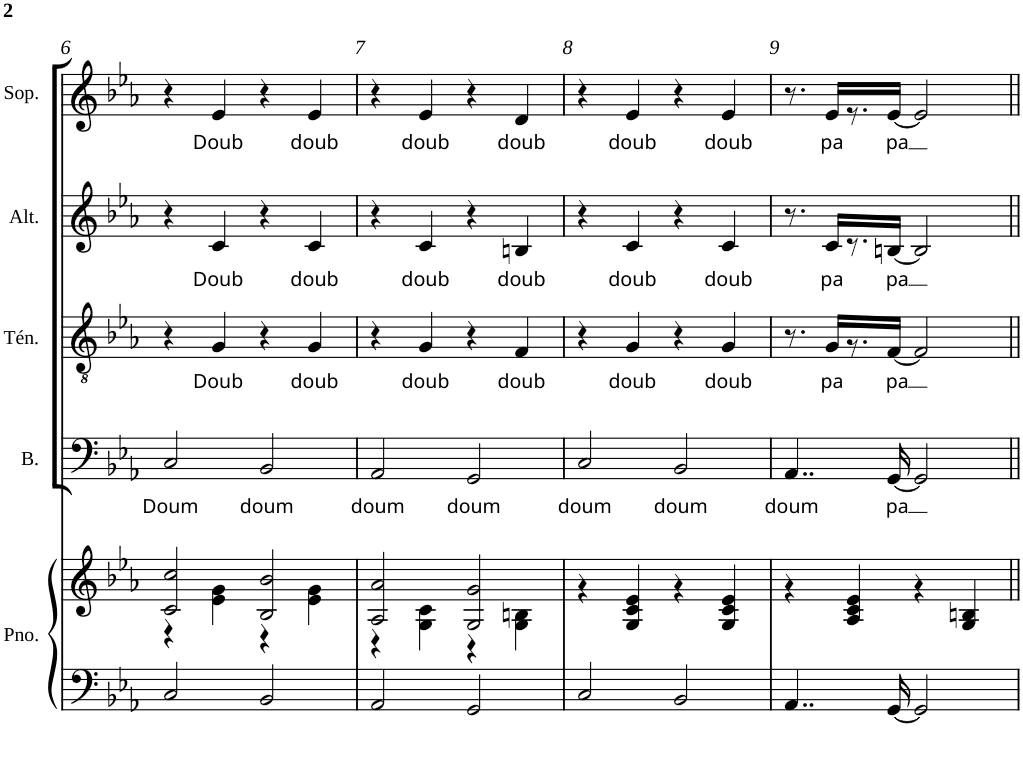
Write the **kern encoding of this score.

**kern	**kern	**kern	**text	**kern	**text	**kern	**text	**kern	**text
*part5	*part5	*part4	*part4	*part3	*part3	*part2	*part2	*part1	*part1
*staff6	*staff5	*staff4	*staff4	*staff3	*staff3	*staff2	*staff2	*staff1	*staff1
*I"Piano	*	*I"Basse	*	*I"Ténor	*	*I"Alto	*	*I"Soprano	*
*I'Pno.	*	*I'B.	*	*I'Tén.	*	*I'Alt.	*	*I'Sop.	*
!!LO:PB:g=z
*clefF4	*clefG2	*clefF4	*	*clefGv2	*	*clefG2	*	*clefG2	*
*k[b-e-a-]	*k[b-e-a-]	*k[b-e-a-]	*	*k[b-e-a-]	*	*k[b-e-a-]	*	*k[b-e-a-]	*
*c:	*c:	*c:	*	*c:	*	*c:	*	*c:	*
*M2/2	*M2/2	*M2/2	*	*M2/2	*	*M2/2	*	*M2/2	*
*met(c|)	*met(c|)	*met(c|)	*	*met(c|)	*	*met(c|)	*	*met(c|)	*
=6	=6	=6	=6	=6	=6	=6	=6	=6	=6
*	*^	*	*	*	*	*	*	*	*
!	!	!	!	!LO:LY:b	!	!	!	!	!	!
2C/	2c/ 2cc/	4r	2C/	Doum	4r	.	4r	.	4r	.
!	!	!	!	!	!	!LO:LY:b	!	!LO:LY:b	!	!LO:LY:b
.	.	4e-\ 4g\	.	.	4G/	Doub	4c/	Doub	4e-/	Doub
!	!	!	!	!LO:LY:b	!	!	!	!	!	!
2BB-/	2B-/ 2b-/	4r	2BB-/	doum	4r	.	4r	.	4r	.
!	!	!	!	!	!	!LO:LY:b	!	!LO:LY:b	!	!LO:LY:b
.	.	4e-\ 4g\	.	.	4G/	doub	4c/	doub	4e-/	doub
=7	=7	=7	=7	=7	=7	=7	=7	=7	=7	=7
!	!	!	!	!LO:LY:b	!	!	!	!	!	!
2AA-/	2A-/ 2a-/	4r	2AA-/	doum	4r	.	4r	.	4r	.
!	!	!	!	!	!	!LO:LY:b	!	!LO:LY:b	!	!LO:LY:b
.	.	4G\ 4c\	.	.	4G/	doub	4c/	doub	4e-/	doub
!	!	!	!	!LO:LY:b	!	!	!	!	!	!
2GG/	2G/ 2g/	4r	2GG/	doum	4r	.	4r	.	4r	.
!	!	!	!	!	!	!LO:LY:b	!	!LO:LY:b	!	!LO:LY:b
.	.	4G\ 4Bn\	.	.	4F/	doub	4Bn/	doub	4d/	doub
=8	=8	=8	=8	=8	=8	=8	=8	=8	=8	=8
!	!	!	!	!LO:LY:b	!	!	!	!	!	!
2C/	1ryy	4r	2C/	doum	4r	.	4r	.	4r	.
!	!	!	!	!	!	!LO:LY:b	!	!LO:LY:b	!	!LO:LY:b
.	.	4G/ 4c/ 4e-/	.	.	4G/	doub	4c/	doub	4e-/	doub
!	!	!	!	!LO:LY:b	!	!	!	!	!	!
2BB-/	.	4r	2BB-/	doum	4r	.	4r	.	4r	.
!	!	!	!	!	!	!LO:LY:b	!	!LO:LY:b	!	!LO:LY:b
.	.	4G/ 4c/ 4e-/	.	.	4G/	doub	4c/	doub	4e-/	doub
=9	=9	=9	=9	=9	=9	=9	=9	=9	=9	=9
!	!	!	!	!LO:LY:b	!	!	!	!	!	!
4..AA-/	1ryy	4r	4..AA-/	doum	8.r	.	8.r	.	8.r	.
!	!	!	!	!	!	!LO:LY:b	!	!LO:LY:b	!	!LO:LY:b
.	.	.	.	.	16G/KL	pa	16c/KL	pa	16e-/KL	pa
.	.	4A-/ 4c/ 4e-/	.	.	8.r	.	8.r	.	8.r	.
!	!	!	!	!LO:LY:b	!	!LO:LY:b	!	!LO:LY:b	!	!LO:LY:b
[16GG/	.	.	[16GG/	pa	[16F/Jk	pa	[16Bn/Jk	pa	[16e-/Jk	pa
2GG/]	.	4r	2GG/]	.	2F/]	.	2B/]	.	2e-/]	.
.	.	4G/ 4Bn/	.	.	.	.	.	.	.	.
*	*v	*v	*	*	*	*	*	*	*	*
=||	=||	=||	=||	=||	=||	=||	=||	=||	=||
*-	*-	*-	*-	*-	*-	*-	*-	*-	*-
